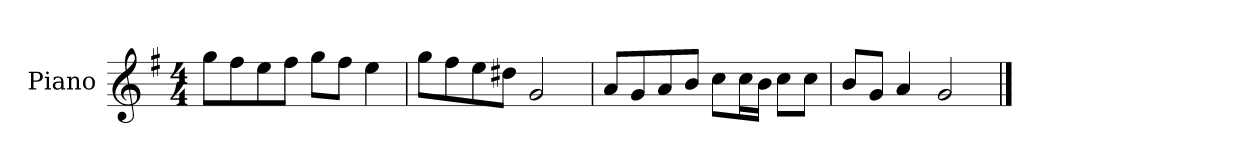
**kern
*part1
*staff1
*I"Piano
*I'P-no
*clefG2
*k[f#]
*M4/4
*MM90
=1
8gg\L
8ff#\
8ee\
8ff#\J
8gg\L
8ff#\J
4ee\
=2
8gg\L
8ff#\
8ee\
8dd#X\J
2g/
=3
8a/L
8g/
8a/
8b/J
8cc\L
16cc\L
16b\JJ
8cc\L
8cc\J
=4
8b/L
8g/J
4a/
2g/
==
*-
